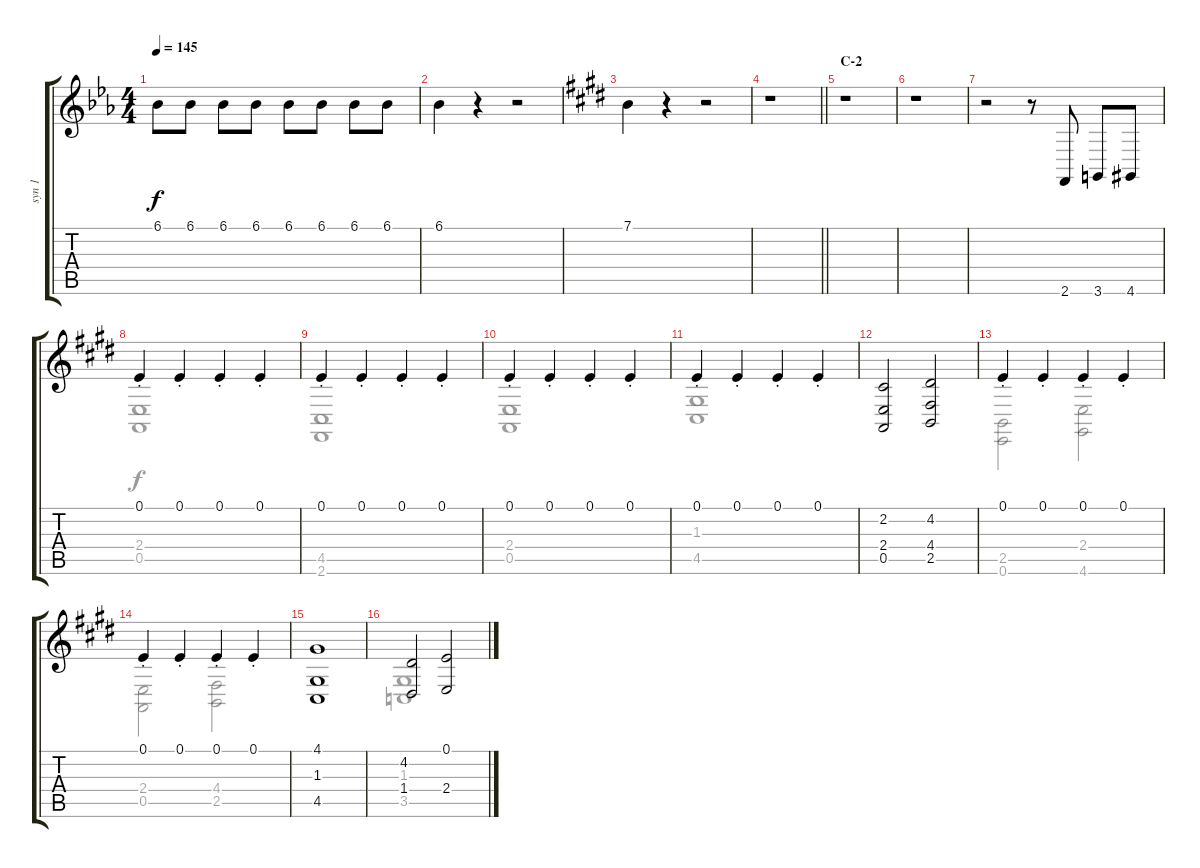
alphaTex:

\track ("syn 1" "syn 1") {instrument synthstrings1}
\staff {score tabs}
\tuning (E4 B3 G3 D3 A2 E2) {hide}
\voice
\ts (4 4)
\tempo 145
\clef g2
\ks eb
6.1.8{dy f} 6.1.8 6.1.8 6.1.8 6.1.8 6.1.8 6.1.8 6.1.8 |
6.1.4 r.4 r.2 |
\ks e
7.1.4 r.4 r.2 |
\barLineRight lightlight
r.1 |
\section ("" "C-2")
r.1 |
r.1 |
r.2 r.8 2.6.8 3.6.8 4.6.8 |
0.1{st}.4 0.1{st}.4 0.1{st}.4 0.1{st}.4 |
0.1{st}.4 0.1{st}.4 0.1{st}.4 0.1{st}.4 |
0.1{st}.4 0.1{st}.4 0.1{st}.4 0.1{st}.4 |
0.1{st}.4 0.1{st}.4 0.1{st}.4 0.1{st}.4 |
(2.2 2.4 0.5).2 (4.2 4.4 2.5).2 |
0.1{st}.4 0.1{st}.4 0.1{st}.4 0.1{st}.4 |
0.1{st}.4 0.1{st}.4 0.1{st}.4 0.1{st}.4 |
(4.1 1.3 4.5).1 |
(4.2 1.4).2 (0.1 2.4).2
\voice
\clef g2
\ottava regular
\simile none
\ks eb
|
|
\ks e
|
\barLineRight lightlight
|
|
|
|
(2.4 0.5).1 |
(4.5 2.6).1 |
(2.4 0.5).1 |
(1.3 4.5).1 |
|
(2.5 0.6).2 (2.4 4.6).2 |
(2.4 0.5).2 (4.4 2.5).2 |
|
(1.3 3.5).1
